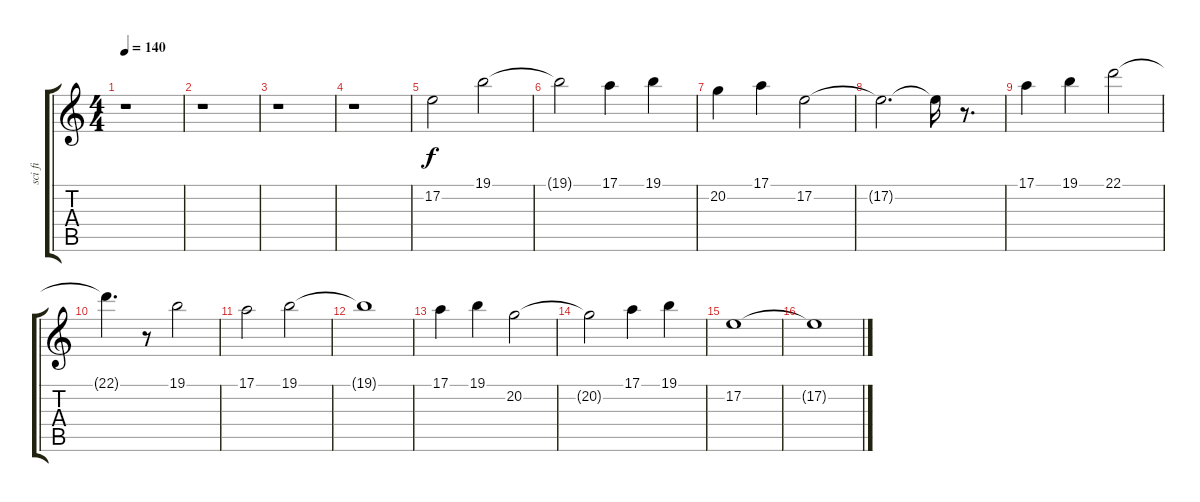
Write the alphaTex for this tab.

\track ("sci fi" "sci fi") {instrument pad2warm}
\staff {score tabs}
\tuning (E4 B3 G3 D3 A2 E2) {hide}
\ts (4 4)
\tempo 140
\clef g2
\ks c
r.1{dy f instrument pad2warm} |
r.1 |
r.1 |
r.1 |
17.2.2 19.1.2 |
19.1{t}.2 17.1.4 19.1.4 |
20.2.4 17.1.4 17.2.2 |
17.2{t}.2{d} 17.2{t}.16 r.8{d} |
17.1.4 19.1.4 22.1.2 |
22.1{t}.4{d} r.8 19.1.2 |
17.1.2 19.1.2 |
19.1{t}.1 |
17.1.4 19.1.4 20.2.2 |
20.2{t}.2 17.1.4 19.1.4 |
17.2.1 |
17.2{t}.1
